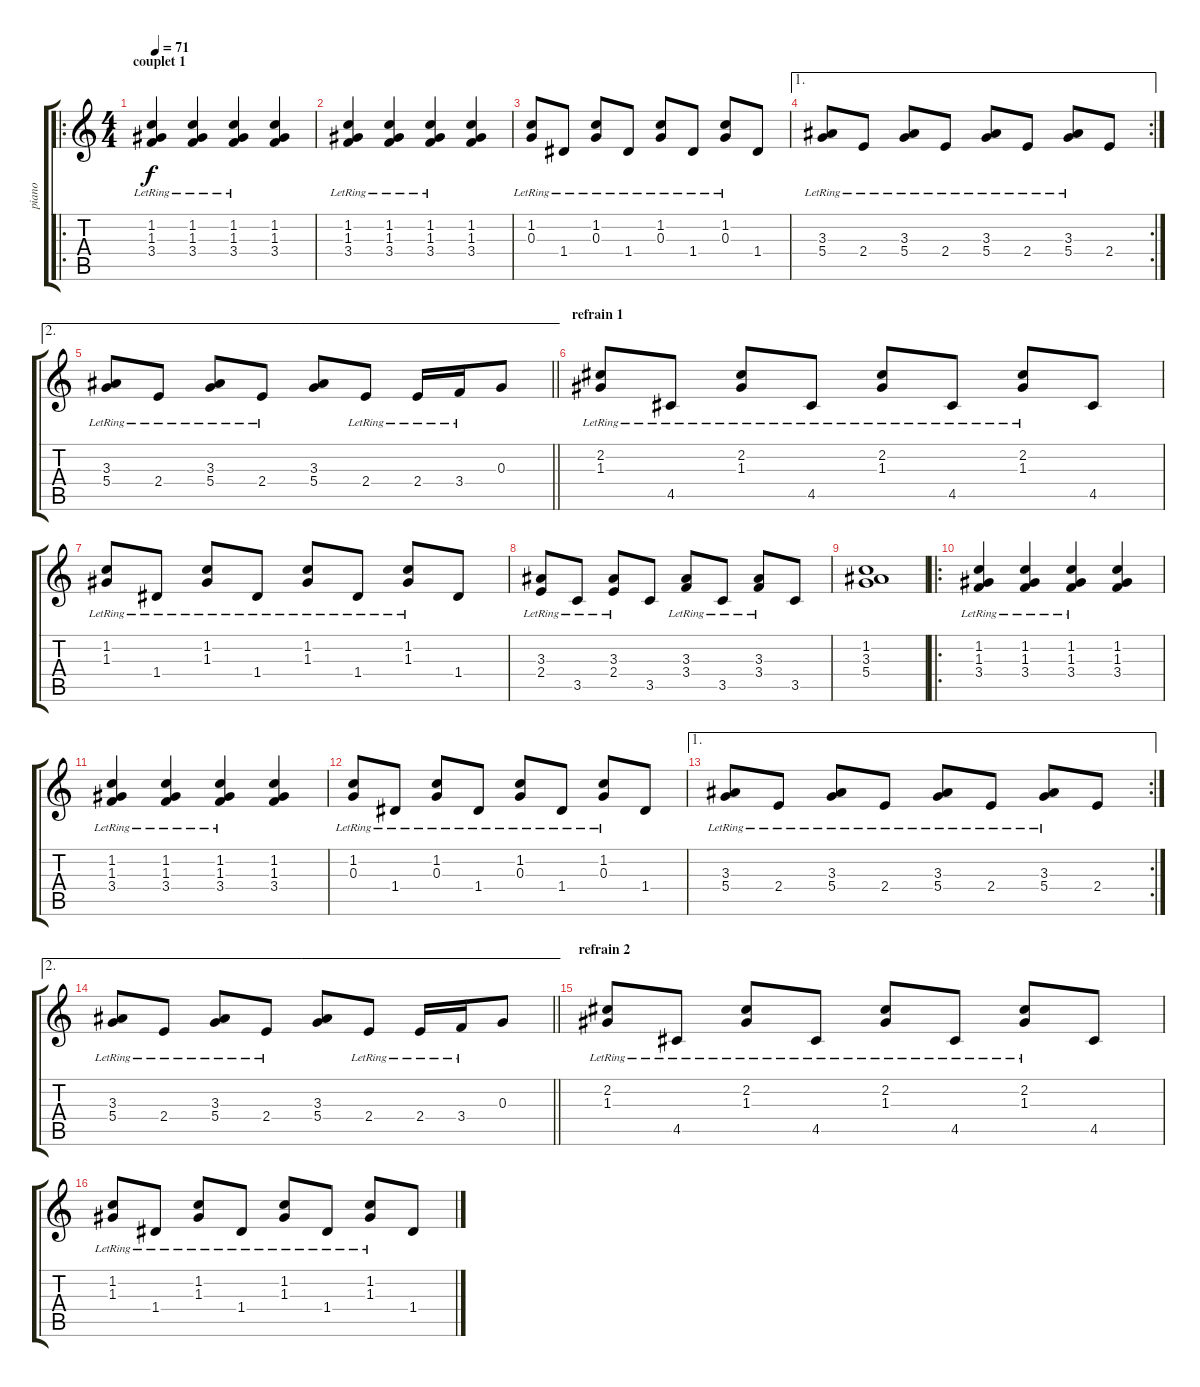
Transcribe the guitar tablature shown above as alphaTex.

\track ("piano" "piano") {instrument acousticguitarnylon}
\staff {score tabs}
\tuning (E4 B3 G3 D3 A2 E2) {hide}
\ro
\ts (4 4)
\section ("" "couplet 1")
\tempo 71
\clef g2
\ks c
(1.2{lr} 1.3{lr} 3.4{lr}).4{dy f instrument acousticguitarnylon} (1.2{lr} 1.3{lr} 3.4{lr}).4 (1.2{lr} 1.3{lr} 3.4{lr}).4 (1.2 1.3 3.4).4 |
(1.2{lr} 1.3{lr} 3.4{lr}).4 (1.2{lr} 1.3{lr} 3.4{lr}).4 (1.2{lr} 1.3{lr} 3.4{lr}).4 (1.2 1.3 3.4).4 |
(1.2{lr} 0.3{lr}).8 1.4{lr}.8 (1.2{lr} 0.3{lr}).8 1.4{lr}.8 (1.2{lr} 0.3{lr}).8 1.4{lr}.8 (1.2{lr} 0.3{lr}).8 1.4.8 |
\ae 1
\rc 2
(3.3{lr} 5.4{lr}).8 2.4{lr}.8 (3.3{lr} 5.4{lr}).8 2.4{lr}.8 (3.3{lr} 5.4{lr}).8 2.4{lr}.8 (3.3{lr} 5.4{lr}).8 2.4.8 |
\ae 2
\barLineRight lightlight
(3.3{lr} 5.4{lr}).8 2.4{lr}.8 (3.3{lr} 5.4{lr}).8 2.4{lr}.8 (3.3 5.4).8 2.4{lr}.8 2.4{lr}.16 3.4{lr}.16 0.3.8 |
\section ("" "refrain 1")
(2.2 1.3{lr}).8 4.5{lr}.8 (2.2 1.3{lr}).8 4.5{lr}.8 (2.2 1.3{lr}).8 4.5{lr}.8 (2.2 1.3{lr}).8 4.5.8 |
(1.2{lr} 1.3).8 1.4{lr}.8 (1.2{lr} 1.3).8 1.4{lr}.8 (1.2{lr} 1.3).8 1.4{lr}.8 (1.2{lr} 1.3).8 1.4.8 |
(3.3{lr} 2.4{lr}).8 3.5{lr}.8 (3.3{lr} 2.4{lr}).8 3.5.8 (3.3{lr} 3.4{lr}).8 3.5{lr}.8 (3.3{lr} 3.4{lr}).8 3.5.8 |
(1.2 3.3 5.4).1 |
\ro
(1.2{lr} 1.3{lr} 3.4{lr}).4 (1.2{lr} 1.3{lr} 3.4{lr}).4 (1.2{lr} 1.3{lr} 3.4{lr}).4 (1.2 1.3 3.4).4 |
(1.2{lr} 1.3{lr} 3.4{lr}).4 (1.2{lr} 1.3{lr} 3.4{lr}).4 (1.2{lr} 1.3{lr} 3.4{lr}).4 (1.2 1.3 3.4).4 |
(1.2{lr} 0.3{lr}).8 1.4{lr}.8 (1.2{lr} 0.3{lr}).8 1.4{lr}.8 (1.2{lr} 0.3{lr}).8 1.4{lr}.8 (1.2{lr} 0.3{lr}).8 1.4.8 |
\ae 1
\rc 2
(3.3{lr} 5.4{lr}).8 2.4{lr}.8 (3.3{lr} 5.4{lr}).8 2.4{lr}.8 (3.3{lr} 5.4{lr}).8 2.4{lr}.8 (3.3{lr} 5.4{lr}).8 2.4.8 |
\ae 2
\barLineRight lightlight
(3.3{lr} 5.4{lr}).8 2.4{lr}.8 (3.3{lr} 5.4{lr}).8 2.4{lr}.8 (3.3 5.4).8 2.4{lr}.8 2.4{lr}.16 3.4{lr}.16 0.3.8 |
\section ("" "refrain 2")
(2.2 1.3{lr}).8 4.5{lr}.8 (2.2 1.3{lr}).8 4.5{lr}.8 (2.2 1.3{lr}).8 4.5{lr}.8 (2.2 1.3{lr}).8 4.5.8 |
(1.2{lr} 1.3).8 1.4{lr}.8 (1.2{lr} 1.3).8 1.4{lr}.8 (1.2{lr} 1.3).8 1.4{lr}.8 (1.2{lr} 1.3).8 1.4.8
